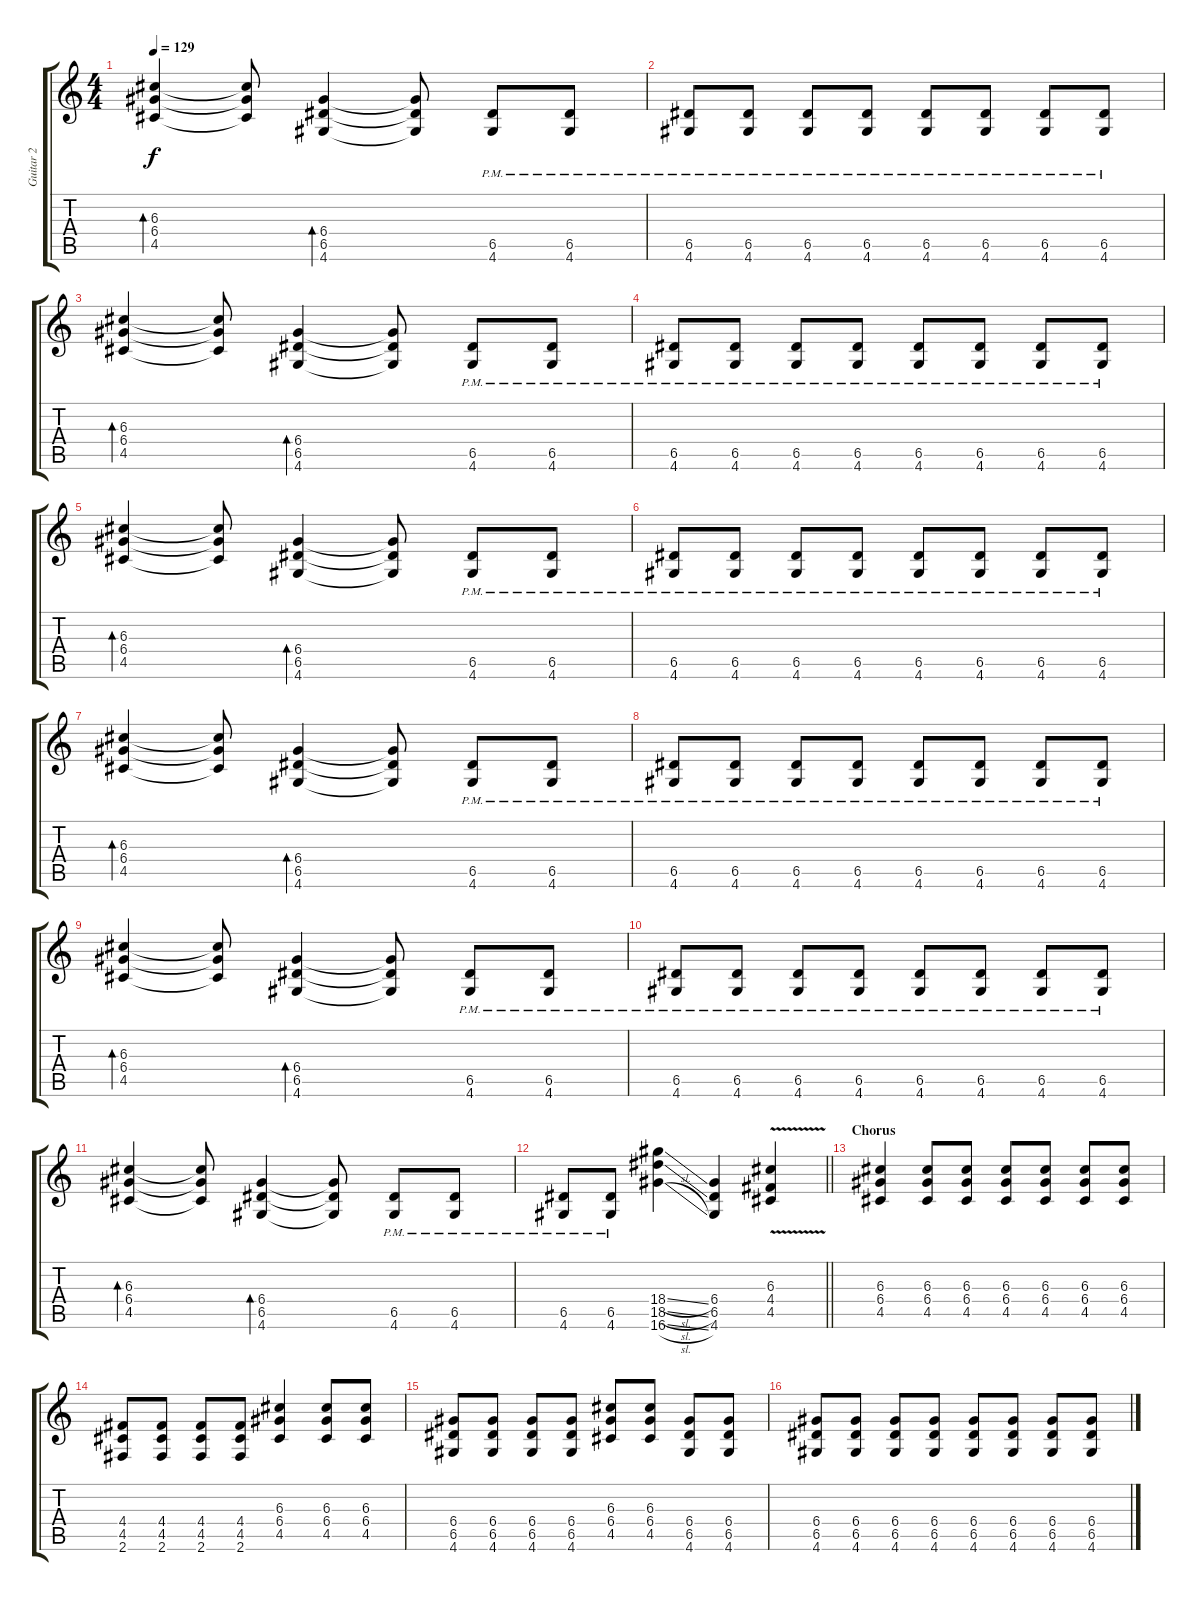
\track ("Guitar 2" "Guitar 2") {instrument acousticguitarsteel}
\staff {score tabs}
\tuning (E4 B3 G3 D3 A2 E2) {hide}
\ts (4 4)
\tempo 129
\clef g2
\ks c
(6.3 6.4 4.5).4{bd 60 dy f instrument distortionguitar} (6.3{t} 6.4{t} 4.5{t}).8 (6.4 6.5 4.6).4{bd 60} (6.4{t} 6.5{t} 4.6{t}).8 (6.5{pm} 4.6{pm}).8 (6.5{pm} 4.6{pm}).8 |
(6.5{pm} 4.6{pm}).8 (6.5{pm} 4.6{pm}).8 (6.5{pm} 4.6{pm}).8 (6.5{pm} 4.6{pm}).8 (6.5{pm} 4.6{pm}).8 (6.5{pm} 4.6{pm}).8 (6.5{pm} 4.6{pm}).8 (6.5{pm} 4.6{pm}).8 |
(6.3 6.4 4.5).4{bd 60 instrument distortionguitar} (6.3{t} 6.4{t} 4.5{t}).8 (6.4 6.5 4.6).4{bd 60} (6.4{t} 6.5{t} 4.6{t}).8 (6.5{pm} 4.6{pm}).8 (6.5{pm} 4.6{pm}).8 |
(6.5{pm} 4.6{pm}).8 (6.5{pm} 4.6{pm}).8 (6.5{pm} 4.6{pm}).8 (6.5{pm} 4.6{pm}).8 (6.5{pm} 4.6{pm}).8 (6.5{pm} 4.6{pm}).8 (6.5{pm} 4.6{pm}).8 (6.5{pm} 4.6{pm}).8 |
(6.3 6.4 4.5).4{bd 60 instrument distortionguitar} (6.3{t} 6.4{t} 4.5{t}).8 (6.4 6.5 4.6).4{bd 60} (6.4{t} 6.5{t} 4.6{t}).8 (6.5{pm} 4.6{pm}).8 (6.5{pm} 4.6{pm}).8 |
(6.5{pm} 4.6{pm}).8 (6.5{pm} 4.6{pm}).8 (6.5{pm} 4.6{pm}).8 (6.5{pm} 4.6{pm}).8 (6.5{pm} 4.6{pm}).8 (6.5{pm} 4.6{pm}).8 (6.5{pm} 4.6{pm}).8 (6.5{pm} 4.6{pm}).8 |
(6.3 6.4 4.5).4{bd 60 instrument distortionguitar} (6.3{t} 6.4{t} 4.5{t}).8 (6.4 6.5 4.6).4{bd 60} (6.4{t} 6.5{t} 4.6{t}).8 (6.5{pm} 4.6{pm}).8 (6.5{pm} 4.6{pm}).8 |
(6.5{pm} 4.6{pm}).8 (6.5{pm} 4.6{pm}).8 (6.5{pm} 4.6{pm}).8 (6.5{pm} 4.6{pm}).8 (6.5{pm} 4.6{pm}).8 (6.5{pm} 4.6{pm}).8 (6.5{pm} 4.6{pm}).8 (6.5{pm} 4.6{pm}).8 |
(6.3 6.4 4.5).4{bd 60 instrument distortionguitar} (6.3{t} 6.4{t} 4.5{t}).8 (6.4 6.5 4.6).4{bd 60} (6.4{t} 6.5{t} 4.6{t}).8 (6.5{pm} 4.6{pm}).8 (6.5{pm} 4.6{pm}).8 |
(6.5{pm} 4.6{pm}).8 (6.5{pm} 4.6{pm}).8 (6.5{pm} 4.6{pm}).8 (6.5{pm} 4.6{pm}).8 (6.5{pm} 4.6{pm}).8 (6.5{pm} 4.6{pm}).8 (6.5{pm} 4.6{pm}).8 (6.5{pm} 4.6{pm}).8 |
(6.3 6.4 4.5).4{bd 60 instrument distortionguitar} (6.3{t} 6.4{t} 4.5{t}).8 (6.4 6.5 4.6).4{bd 60} (6.4{t} 6.5{t} 4.6{t}).8 (6.5{pm} 4.6{pm}).8 (6.5{pm} 4.6{pm}).8 |
\barLineRight lightlight
(6.5{pm} 4.6).8 (6.5{pm} 4.6{pm}).8 (18.4{sl} 18.5{sl} 16.6{sl}).4 (6.4 6.5 4.6).4 (6.3 4.4{v} 4.5).4 |
\section ("" "Chorus")
(6.3 6.4 4.5).4 (6.3 6.4 4.5).8 (6.3 6.4 4.5).8 (6.3 6.4 4.5).8 (6.3 6.4 4.5).8 (6.3 6.4 4.5).8 (6.3 6.4 4.5).8 |
(4.4 4.5 2.6).8 (4.4 4.5 2.6).8 (4.4 4.5 2.6).8 (4.4 4.5 2.6).8 (6.3 6.4 4.5).4 (6.3 6.4 4.5).8 (6.3 6.4 4.5).8 |
(6.4 6.5 4.6).8 (6.4 6.5 4.6).8 (6.4 6.5 4.6).8 (6.4 6.5 4.6).8 (6.3 6.4 4.5).8 (6.3 6.4 4.5).8 (6.4 6.5 4.6).8 (6.4 6.5 4.6).8 |
(6.4 6.5 4.6).8 (6.4 6.5 4.6).8 (6.4 6.5 4.6).8 (6.4 6.5 4.6).8 (6.4 6.5 4.6).8 (6.4 6.5 4.6).8 (6.4 6.5 4.6).8 (6.4 6.5 4.6).8
